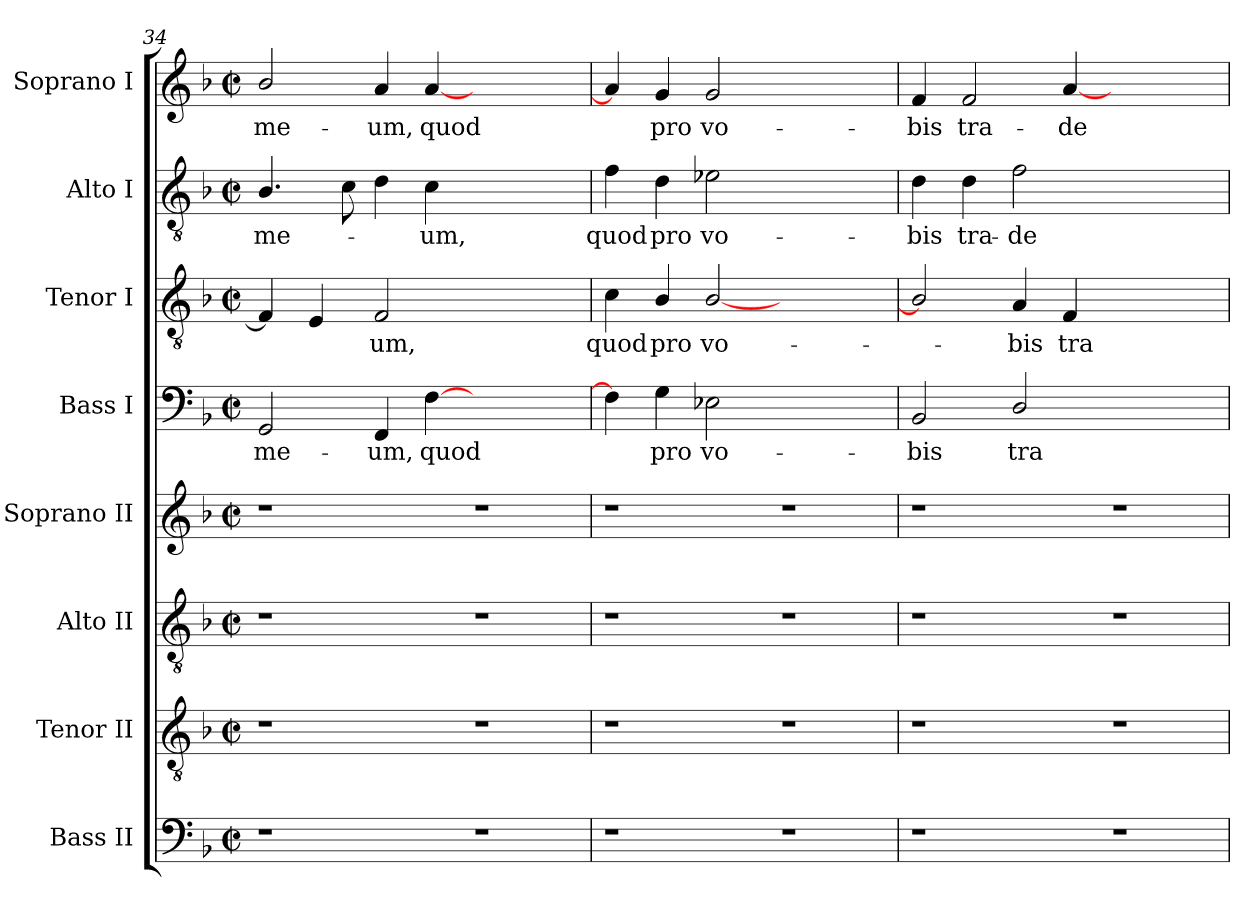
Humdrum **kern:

**kern	**kern	**kern	**kern	**kern	**text	**kern	**text	**kern	**text	**kern	**text
*part8	*part7	*part6	*part5	*part4	*part4	*part3	*part3	*part2	*part2	*part1	*part1
*staff8	*staff7	*staff6	*staff5	*staff4	*staff4	*staff3	*staff3	*staff2	*staff2	*staff1	*staff1
*I"Bass II	*I"Tenor II	*I"Alto II	*I"Soprano II	*I"Bass I	*	*I"Tenor I	*	*I"Alto I	*	*I"Soprano I	*
*I'B. II	*I'T. II	*I'A. II	*I'S. II	*I'B. I	*	*I'T. I	*	*I'A. I	*	*I'S. I	*
*clefF4	*clefGv2	*clefGv2	*clefG2	*clefF4	*	*clefGv2	*	*clefGv2	*	*clefG2	*
*	*ITrd7c12	*	*	*	*	*ITrd7c12	*	*	*	*	*
*k[b-]	*k[b-]	*k[b-]	*k[b-]	*k[b-]	*	*k[b-]	*	*k[b-]	*	*k[b-]	*
*F:	*F:	*F:	*F:	*F:	*	*F:	*	*F:	*	*F:	*
*M2/2	*M2/2	*M2/2	*M2/2	*M2/2	*	*M2/2	*	*M2/2	*	*M2/2	*
*met(c|)	*met(c|)	*met(c|)	*met(c|)	*met(c|)	*	*met(c|)	*	*met(c|)	*	*met(c|)	*
=34	=34	=34	=34	=34	=34	=34	=34	=34	=34	=34	=34
!	!	!	!	!	!LO:LY:b:color=#000000	!	!	!	!	!	!
!	!	!	!	!	!	!	!	!	!LO:LY:b:color=#000000	!	!
!	!	!	!	!	!	!	!	!	!	!	!LO:LY:b:color=#000000
1r	1r	1r	1r	2GGi/	me-	4FFi/]	.	4.B-i/	me-	2b-i/	me-
.	.	.	.	.	.	4EEi/	.	.	.	.	.
.	.	.	.	.	.	.	.	8ci\	.	.	.
!	!	!	!	!	!LO:LY:b:color=#000000	!	!	!	!	!	!
!	!	!	!	!	!	!	!LO:LY:b:color=#000000	!	!	!	!
!	!	!	!	!	!	!	!	!	!	!	!LO:LY:b:color=#000000
.	.	.	.	4FFi/	-um,	2FFi/	-um,	4di\	.	4ai/	-um,
!	!	!	!	!	!LO:LY:b:color=#000000	!	!	!	!	!	!
!	!	!	!	!	!	!	!	!	!LO:LY:b:color=#000000	!	!
!	!	!	!	!	!	!	!	!	!	!	!LO:LY:b:color=#000000
.	.	.	.	[>4Fi\	quod	.	.	4ci\	-um,	[<4ai/	quod
1r	1r	1r	1r	1ryy	.	1ryy	.	1ryy	.	1ryy	.
=35	=35	=35	=35	=35	=35	=35	=35	=35	=35	=35	=35
!	!	!	!	!	!	!	!LO:LY:b:color=#000000	!	!	!	!
!	!	!	!	!	!	!	!	!	!LO:LY:b:color=#000000	!	!
1r	1r	1r	1r	4Fi\]	.	4Ci\	quod	4fi\	quod	4ai/]	.
!	!	!	!	!	!LO:LY:b:color=#000000	!	!	!	!	!	!
!	!	!	!	!	!	!	!LO:LY:b:color=#000000	!	!	!	!
!	!	!	!	!	!	!	!	!	!LO:LY:b:color=#000000	!	!
!	!	!	!	!	!	!	!	!	!	!	!LO:LY:b:color=#000000
.	.	.	.	4Gi\	pro	4BB-i/	pro	4di\	pro	4gi/	pro
!	!	!	!	!	!LO:LY:b:color=#000000	!	!	!	!	!	!
!	!	!	!	!	!	!	!LO:LY:b:color=#000000	!	!	!	!
!	!	!	!	!	!	!	!	!	!LO:LY:b:color=#000000	!	!
!	!	!	!	!	!	!	!	!	!	!	!LO:LY:b:color=#000000
.	.	.	.	2E-Xi\	vo-	[<2BB-i/	vo-	2e-Xi\	vo-	2gi/	vo-
1r	1r	1r	1r	1ryy	.	1ryy	.	1ryy	.	1ryy	.
!!LO:LB:g=z
=36	=36	=36	=36	=36	=36	=36	=36	=36	=36	=36	=36
!	!	!	!	!	!LO:LY:b:color=#000000	!	!	!	!	!	!
!	!	!	!	!	!	!	!	!	!LO:LY:b:color=#000000	!	!
!	!	!	!	!	!	!	!	!	!	!	!LO:LY:b:color=#000000
1r	1r	1r	1r	2BB-i/	-bis	2BB-i/]	.	4di\	-bis	4fi/	-bis
!	!	!	!	!	!	!	!	!	!LO:LY:b:color=#000000	!	!
!	!	!	!	!	!	!	!	!	!	!	!LO:LY:b:color=#000000
.	.	.	.	.	.	.	.	4di\	tra-	2fi/	tra-
!	!	!	!	!	!LO:LY:b:color=#000000	!	!	!	!	!	!
!	!	!	!	!	!	!	!LO:LY:b:color=#000000	!	!	!	!
!	!	!	!	!	!	!	!	!	!LO:LY:b:color=#000000	!	!
.	.	.	.	2Di/	tra-	4AAi/	-bis	2fi\	-de-	.	.
!	!	!	!	!	!	!	!LO:LY:b:color=#000000	!	!	!	!
!	!	!	!	!	!	!	!	!	!	!	!LO:LY:b:color=#000000
.	.	.	.	.	.	4FFi/	tra-	.	.	[<4ai/	-de-
1r	1r	1r	1r	1ryy	.	1ryy	.	1ryy	.	1ryy	.
=	=	=	=	=	=	=	=	=	=	=	=
*-	*-	*-	*-	*-	*-	*-	*-	*-	*-	*-	*-
